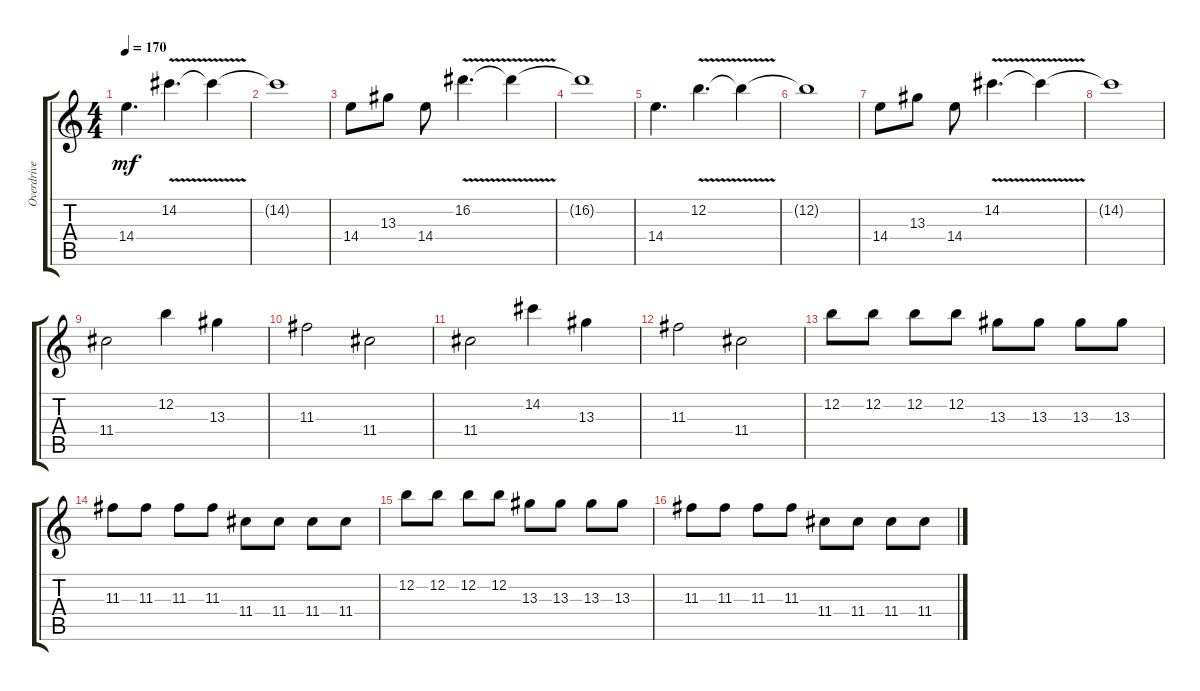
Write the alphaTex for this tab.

\track ("Overdrive Guitar" "Overdrive ") {instrument overdrivenguitar}
\staff {score tabs}
\tuning (E4 B3 G3 D3 A2 E2) {hide}
\ts (4 4)
\tempo 170
\clef g2
\ks c
14.4.4{d dy mf} 14.2{v}.4{d} 14.2{t}.4 |
14.2{t}.1 |
14.4.8 13.3.8 14.4.8 16.2{v}.4{d} 16.2{t}.4 |
16.2{t}.1 |
14.4.4{d} 12.2{v}.4{d} 12.2{t}.4 |
12.2{t}.1 |
14.4.8 13.3.8 14.4.8 14.2{v}.4{d} 14.2{t}.4 |
14.2{t}.1 |
11.4.2 12.2.4 13.3.4 |
11.3.2 11.4.2 |
11.4.2 14.2.4 13.3.4 |
11.3.2 11.4.2 |
12.2.8 12.2.8 12.2.8 12.2.8 13.3.8 13.3.8 13.3.8 13.3.8 |
11.3.8 11.3.8 11.3.8 11.3.8 11.4.8 11.4.8 11.4.8 11.4.8 |
12.2.8 12.2.8 12.2.8 12.2.8 13.3.8 13.3.8 13.3.8 13.3.8 |
11.3.8 11.3.8 11.3.8 11.3.8 11.4.8 11.4.8 11.4.8 11.4.8
